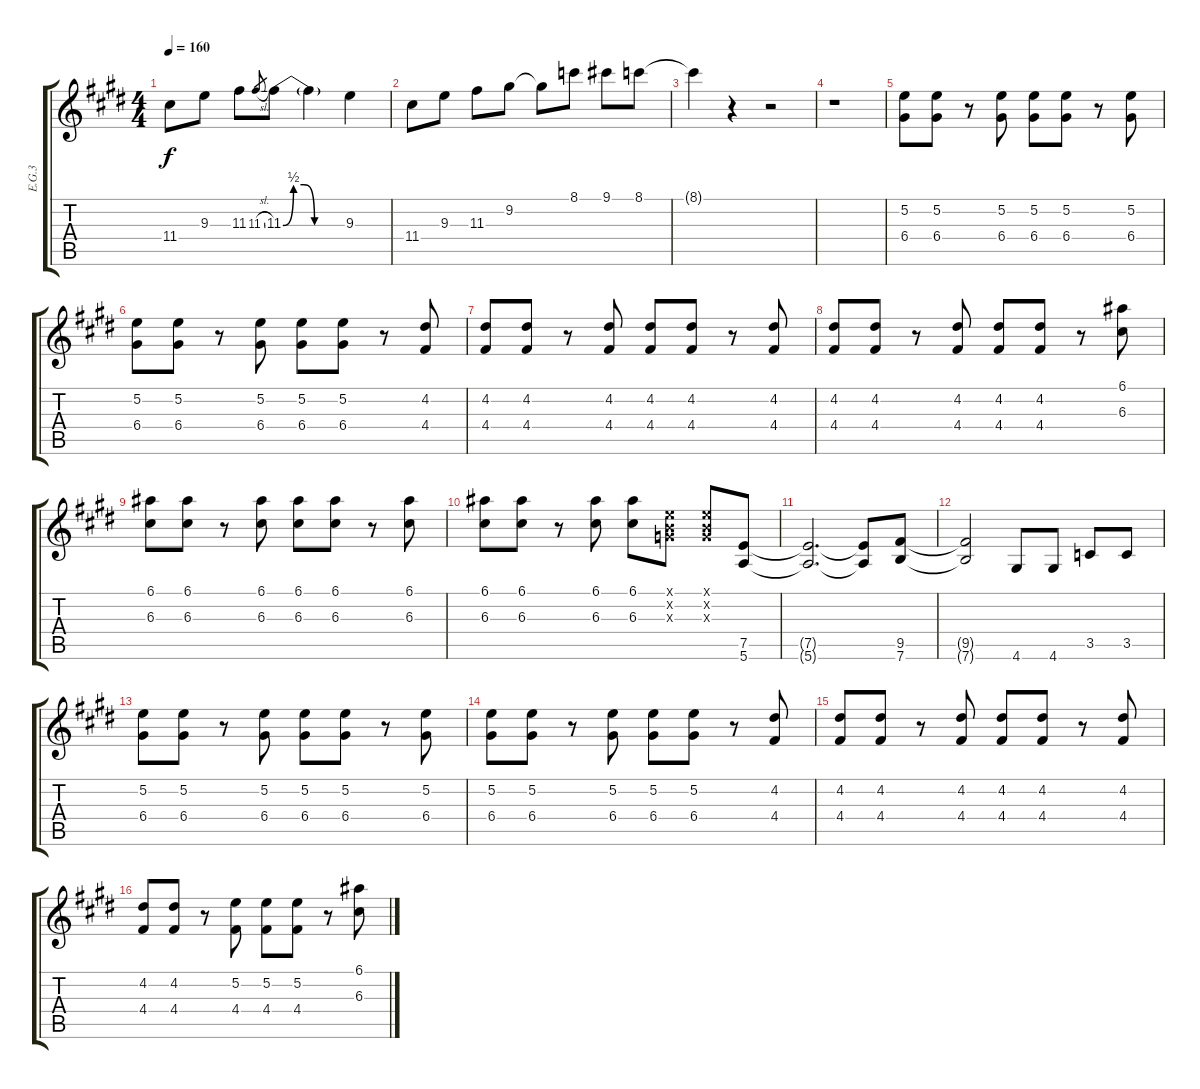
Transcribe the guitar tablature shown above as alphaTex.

\track ("E.G.3" "E.G.3") {instrument overdrivenguitar}
\staff {score tabs}
\tuning (E4 B3 G3 D3 A2 E2) {hide}
\ts (4 4)
\tempo 160
\clef g2
\ks e
11.4{t}.8{dy f} 9.3.8 11.3.8 11.3{sl}.8{gr} 11.3{be (custom 0 0 10 2 20 2 30 0 60 0)}.8 11.3{t}.4 9.3.4 |
11.4.8 9.3.8 11.3.8 9.2.8 9.2{t}.8 8.1.8 9.1.8 8.1.8 |
8.1{t}.4 r.4 r.2 |
r.1 |
(5.2 6.4).8{volume 11 instrument electricguitarclean} (5.2 6.4).8 r.8 (5.2 6.4).8 (5.2 6.4).8 (5.2 6.4).8 r.8 (5.2 6.4).8 |
(5.2 6.4).8 (5.2 6.4).8 r.8 (5.2 6.4).8 (5.2 6.4).8 (5.2 6.4).8 r.8 (4.2 4.4).8 |
(4.2 4.4).8 (4.2 4.4).8 r.8 (4.2 4.4).8 (4.2 4.4).8 (4.2 4.4).8 r.8 (4.2 4.4).8 |
(4.2 4.4).8 (4.2 4.4).8 r.8 (4.2 4.4).8 (4.2 4.4).8 (4.2 4.4).8 r.8 (6.1 6.3).8 |
(6.1 6.3).8 (6.1 6.3).8 r.8 (6.1 6.3).8 (6.1 6.3).8 (6.1 6.3).8 r.8 (6.1 6.3).8 |
(6.1 6.3).8 (6.1 6.3).8 r.8 (6.1 6.3).8 (6.1 6.3).8 (0.1{x} 0.2{x} 0.3{x}).8 (0.1{x} 0.2{x} 0.3{x}).8 (7.5 5.6).8 |
(7.5{t} 5.6{t}).2{d} (7.5{t} 5.6{t}).8 (9.5 7.6).8 |
(9.5{t} 7.6{t}).2 4.6.8 4.6.8 3.5.8 3.5.8 |
(5.2 6.4).8 (5.2 6.4).8 r.8 (5.2 6.4).8 (5.2 6.4).8 (5.2 6.4).8 r.8 (5.2 6.4).8 |
(5.2 6.4).8 (5.2 6.4).8 r.8 (5.2 6.4).8 (5.2 6.4).8 (5.2 6.4).8 r.8 (4.2 4.4).8 |
(4.2 4.4).8 (4.2 4.4).8 r.8 (4.2 4.4).8 (4.2 4.4).8 (4.2 4.4).8 r.8 (4.2 4.4).8 |
(4.2 4.4).8 (4.2 4.4).8 r.8 (5.2 4.4).8 (5.2 4.4).8 (5.2 4.4).8 r.8 (6.1 6.3).8
